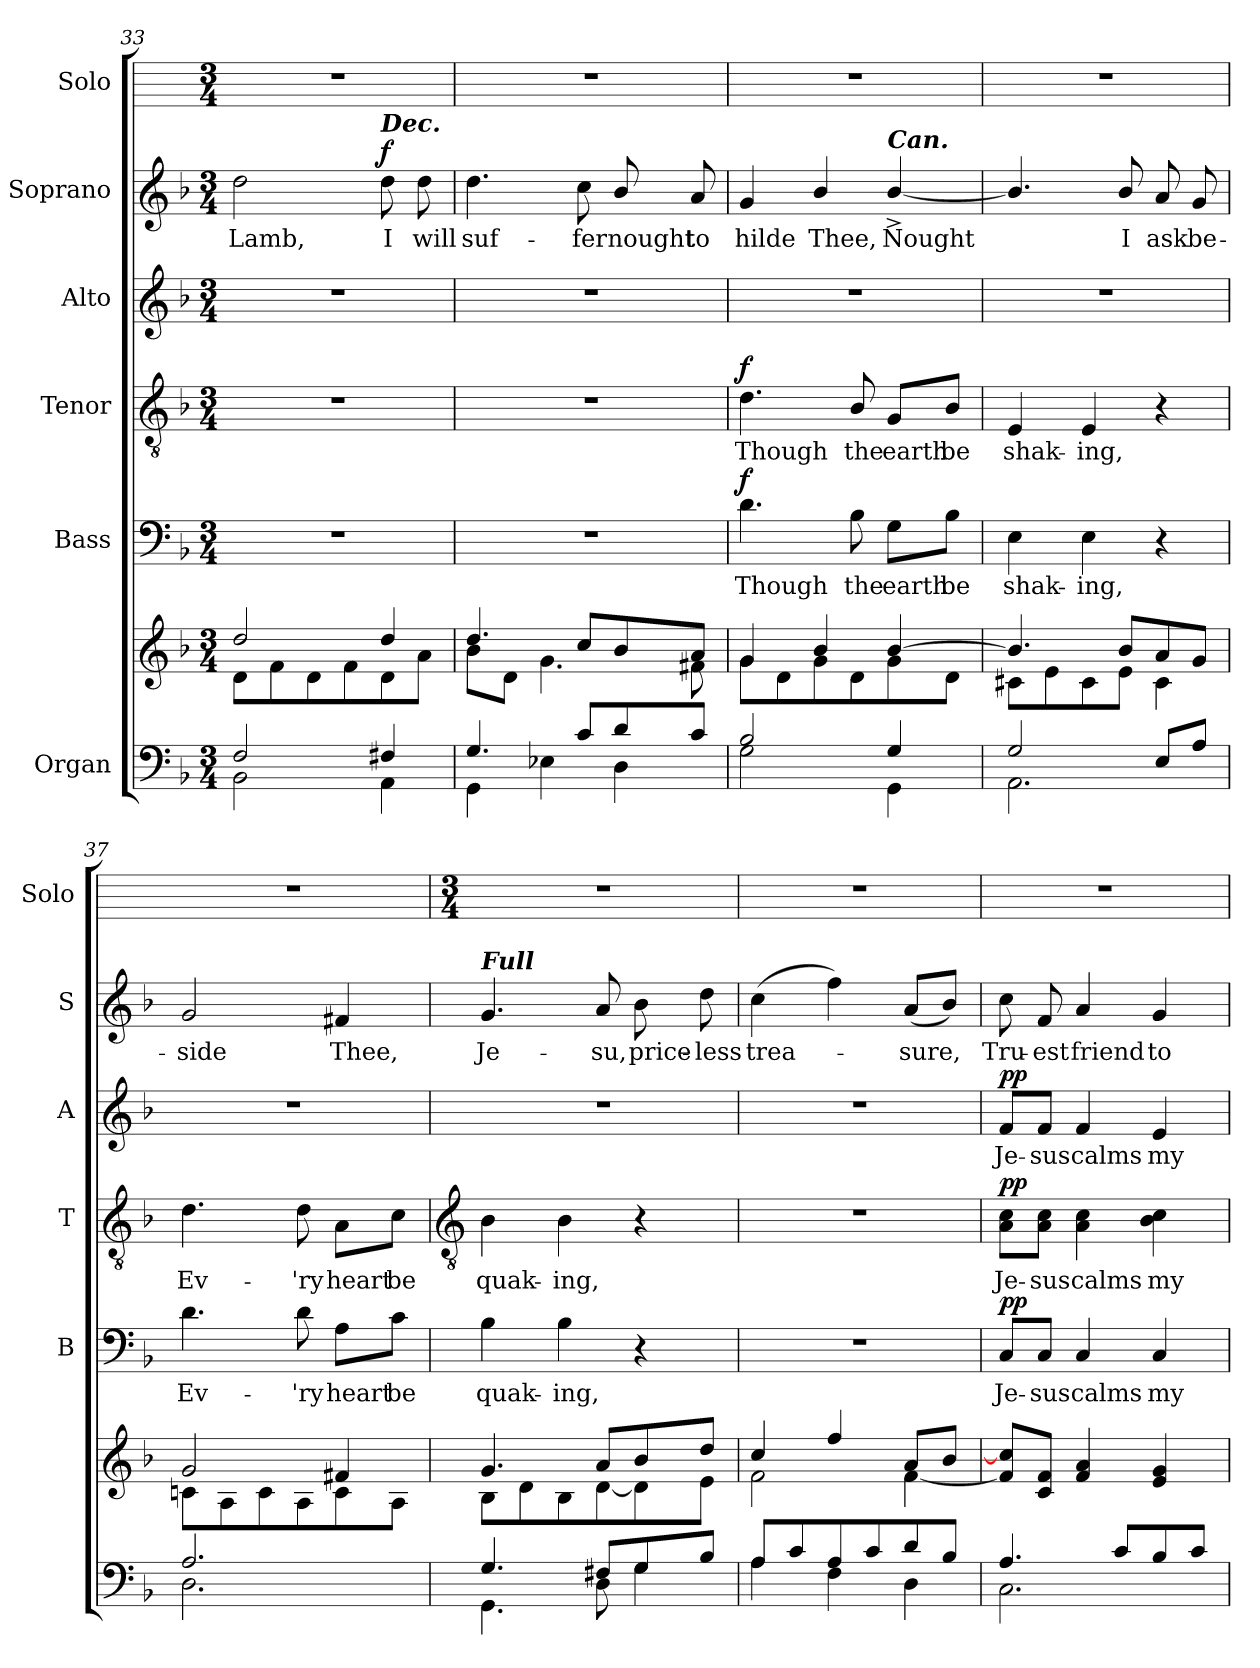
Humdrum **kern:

**kern	**kern	**kern	**text	**dynam	**kern	**text	**dynam	**kern	**text	**dynam	**kern	**text	**dynam	**kern
*part6	*part6	*part5	*part5	*part5	*part4	*part4	*part4	*part3	*part3	*part3	*part2	*part2	*part2	*part1
*staff7	*staff6	*staff5	*staff5	*staff5	*staff4	*staff4	*staff4	*staff3	*staff3	*staff3	*staff2	*staff2	*staff2	*staff1
*I"Organ	*	*I"Bass	*	*	*I"Tenor	*	*	*I"Alto	*	*	*I"Soprano	*	*	*I"Solo
*	*	*I'B	*	*	*I'T	*	*	*I'A	*	*	*I'S	*	*	*I'Solo
!!LO:LB:g=z
*clefF4	*clefG2	*clefF4	*	*	*clefGv2	*	*	*clefG2	*	*	*clefG2	*	*	*
*k[b-]	*k[b-]	*k[b-]	*	*	*k[b-]	*	*	*k[b-]	*	*	*k[b-]	*	*	*
*F:	*F:	*F:	*	*	*F:	*	*	*F:	*	*	*F:	*	*	*
*M3/4	*M3/4	*M3/4	*	*	*M3/4	*	*	*M3/4	*	*	*M3/4	*	*	*M3/4
=33	=33	=33	=33	=33	=33	=33	=33	=33	=33	=33	=33	=33	=33	=33
*^	*^	*	*	*	*	*	*	*	*	*	*	*	*	*
!	!	!	!	!LO:N:vis=1	!	!	!LO:N:vis=1	!	!	!LO:N:vis=1	!	!	!	!LO:LY:b	!	!
2F/	2BB-\	2dd/	8d\L	2.r	.	.	2.r	.	.	2.r	.	.	2dd	Lamb,	.	2.r
.	.	.	8f\	.	.	.	.	.	.	.	.	.	.	.	.	.
.	.	.	8d\	.	.	.	.	.	.	.	.	.	.	.	.	.
.	.	.	8f\	.	.	.	.	.	.	.	.	.	.	.	.	.
!	!	!	!	!	!	!	!	!	!	!	!	!	!LO:TX:a:Bi:t=Dec.	!	!	!
!	!	!	!	!	!	!	!	!	!	!	!	!	!	!LO:LY:b	!LO:DY:b	!
4F#X/	4AA\	4dd/	8d\	.	.	.	.	.	.	.	.	.	8dd	I	f	.
!	!	!	!	!	!	!	!	!	!	!	!	!	!	!LO:LY:b	!	!
.	.	.	8a\J	.	.	.	.	.	.	.	.	.	8dd	will	.	.
=34	=34	=34	=34	=34	=34	=34	=34	=34	=34	=34	=34	=34	=34	=34	=34	=34
!	!	!	!	!LO:N:vis=1	!	!	!LO:N:vis=1	!	!	!LO:N:vis=1	!	!	!	!LO:LY:b	!	!
4.G/	4GG\	4.dd/	8b-\L	2.r	.	.	2.r	.	.	2.r	.	.	4.dd	suf-	.	2.r
.	.	.	8d\J	.	.	.	.	.	.	.	.	.	.	.	.	.
.	4E-X\	.	4.g\	.	.	.	.	.	.	.	.	.	.	.	.	.
!	!	!	!	!	!	!	!	!	!	!	!	!	!	!LO:LY:b	!	!
8c/L	.	8cc/L	.	.	.	.	.	.	.	.	.	.	8cc	-fer	.	.
!	!	!	!	!	!	!	!	!	!	!	!	!	!	!LO:LY:b	!	!
8d/	4D\	8b-/	.	.	.	.	.	.	.	.	.	.	8b-/	nought	.	.
!	!	!	!	!	!	!	!	!	!	!	!	!	!	!LO:LY:b	!	!
8c/J	.	8a/J	8f#X\	.	.	.	.	.	.	.	.	.	8a	to	.	.
=35	=35	=35	=35	=35	=35	=35	=35	=35	=35	=35	=35	=35	=35	=35	=35	=35
!	!	!	!	!	!LO:LY:b	!LO:DY:b	!	!LO:LY:b	!LO:DY:b	!LO:N:vis=1	!	!	!	!LO:LY:b	!	!
2B-/	2G\	4g/	8g\L	4.d	Though	f	4.d	Though	f	2.r	.	.	4g	hilde	.	2.r
.	.	.	8d\	.	.	.	.	.	.	.	.	.	.	.	.	.
!	!	!	!	!	!	!	!	!	!	!	!	!	!	!LO:LY:b	!	!
.	.	4b-/	8g\	.	.	.	.	.	.	.	.	.	4b-/	Thee,	.	.
!	!	!	!	!	!LO:LY:b	!	!	!LO:LY:b	!	!	!	!	!	!	!	!
.	.	.	8d\	8B-	the	.	8B-/	the	.	.	.	.	.	.	.	.
!	!	!	!	!	!	!	!	!	!	!	!	!	!LO:TX:a:Bi:t=Can.	!	!	!
!	!	!	!	!	!LO:LY:b	!	!	!LO:LY:b	!	!	!	!	!	!LO:LY:b	!	!
4G/	4GG\	[4b-/	8g\	8G\L	earth	.	8G/L	earth	.	.	.	.	[4b-^/	Nought	.	.
!	!	!	!	!	!LO:LY:b	!	!	!LO:LY:b	!	!	!	!	!	!	!	!
.	.	.	8d\J	8B-\J	be	.	8B-/J	be	.	.	.	.	.	.	.	.
=36	=36	=36	=36	=36	=36	=36	=36	=36	=36	=36	=36	=36	=36	=36	=36	=36
!	!	!	!	!	!LO:LY:b	!	!	!LO:LY:b	!	!LO:N:vis=1	!	!	!	!	!	!
2G/	2.AA\	4.b-/]	8c#X\L	4E	shak-	.	4E	shak-	.	2.r	.	.	4.b-/]	.	.	2.r
.	.	.	8e\	.	.	.	.	.	.	.	.	.	.	.	.	.
!	!	!	!	!	!LO:LY:b	!	!	!LO:LY:b	!	!	!	!	!	!	!	!
.	.	.	8c#\	4E	-ing,	.	4E	-ing,	.	.	.	.	.	.	.	.
!	!	!	!	!	!	!	!	!	!	!	!	!	!	!LO:LY:b	!	!
.	.	8b-/L	8e\J	.	.	.	.	.	.	.	.	.	8b-/	I	.	.
!	!	!	!	!	!	!	!	!	!	!	!	!	!	!LO:LY:b	!	!
8E/L	.	8a/	4c#\	4r	.	.	4r	.	.	.	.	.	8a	ask	.	.
!	!	!	!	!	!	!	!	!	!	!	!	!	!	!LO:LY:b	!	!
8A/J	.	8g/J	.	.	.	.	.	.	.	.	.	.	8g	be-	.	.
=37	=37	=37	=37	=37	=37	=37	=37	=37	=37	=37	=37	=37	=37	=37	=37	=37
!	!	!	!	!	!LO:LY:b	!	!	!LO:LY:b	!	!LO:N:vis=1	!	!	!	!LO:LY:b	!	!
2.A/	2.D\	2g/	8cn\L	4.d	Ev-	.	4.d	Ev-	.	2.r	.	.	2g	-side	.	2.r
.	.	.	8A\	.	.	.	.	.	.	.	.	.	.	.	.	.
.	.	.	8c\	.	.	.	.	.	.	.	.	.	.	.	.	.
!	!	!	!	!	!LO:LY:b	!	!	!LO:LY:b	!	!	!	!	!	!	!	!
.	.	.	8A\	8d	-'ry	.	8d	-'ry	.	.	.	.	.	.	.	.
!	!	!	!	!	!LO:LY:b	!	!	!LO:LY:b	!	!	!	!	!	!LO:LY:b	!	!
.	.	4f#X/	8c\	8A\L	heart	.	8A\L	heart	.	.	.	.	4f#X	Thee,	.	.
!	!	!	!	!	!LO:LY:b	!	!	!LO:LY:b	!	!	!	!	!	!	!	!
.	.	.	8A\J	8c\J	be	.	8c\J	be	.	.	.	.	.	.	.	.
!!LO:LB:g=z
=38	=38	=38	=38	=38	=38	=38	=38	=38	=38	=38	=38	=38	=38	=38	=38	=38
*	*	*	*	*	*	*	*clefGv2	*	*	*	*	*	*	*	*	*
*	*	*	*	*	*	*	*	*	*	*	*	*	*	*	*	*M3/4
!	!	!	!	!	!	!	!	!	!	!	!	!	!LO:TX:a:Bi:t=Full	!	!	!
!	!	!	!	!	!LO:LY:b	!	!	!LO:LY:b	!	!LO:N:vis=1	!	!	!	!LO:LY:b	!	!
4.G/	4.GG\	4.g/	8B-\L	4B-	quak-	.	4B-	quak-	.	2.r	.	.	4.g	Je-	.	2.r
.	.	.	8d\	.	.	.	.	.	.	.	.	.	.	.	.	.
!	!	!	!	!	!LO:LY:b	!	!	!LO:LY:b	!	!	!	!	!	!	!	!
.	.	.	8B-\	4B-	-ing,	.	4B-	-ing,	.	.	.	.	.	.	.	.
!	!	!	!	!	!	!	!	!	!	!	!	!	!	!LO:LY:b	!	!
8F#X/L	8D\	8a/L	[8d\	.	.	.	.	.	.	.	.	.	8a	-su,	.	.
!	!	!	!	!	!	!	!	!	!	!	!	!	!	!LO:LY:b	!	!
8G/	4G\	8b-/	8d\]	4r	.	.	4r	.	.	.	.	.	8b-	price-	.	.
!	!	!	!	!	!	!	!	!	!	!	!	!	!	!LO:LY:b	!	!
8B-/J	.	8dd/J	8e\J	.	.	.	.	.	.	.	.	.	8dd	-less	.	.
=39	=39	=39	=39	=39	=39	=39	=39	=39	=39	=39	=39	=39	=39	=39	=39	=39
!	!	!	!	!LO:N:vis=1	!	!	!LO:N:vis=1	!	!	!LO:N:vis=1	!	!	!	!LO:LY:b	!	!
8A/L	4A\	4cc/	2f\	2.r	.	.	2.r	.	.	2.r	.	.	(>4cc	trea-	.	2.r
8c/	.	.	.	.	.	.	.	.	.	.	.	.	.	.	.	.
8A/	4F\	4ff/	.	.	.	.	.	.	.	.	.	.	4ff)	.	.	.
8c/	.	.	.	.	.	.	.	.	.	.	.	.	.	.	.	.
!	!	!	!	!	!	!	!	!	!	!	!	!	!	!LO:LY:b	!	!
8d/	4D\	8a/L	[4f\	.	.	.	.	.	.	.	.	.	(<8aL	sure,	.	.
8B-/J	.	8b-/J	.	.	.	.	.	.	.	.	.	.	8b-J)	.	.	.
=40	=40	=40	=40	=40	=40	=40	=40	=40	=40	=40	=40	=40	=40	=40	=40	=40
!	!	!	!	!	!LO:LY:b	!LO:DY:b	!	!LO:LY:b	!LO:DY:b	!	!LO:LY:b	!LO:DY:b	!	!LO:LY:b	!	!
4.A/	2.C\	4ryy	8f/] 8cc/]L	8C/L	Je-	pp	8A\ 8c\L	Je-	pp	8f/L	Je-	pp	8cc	Tru-	.	2.r
!	!	!	!	!	!LO:LY:b	!	!	!LO:LY:b	!	!	!LO:LY:b	!	!	!LO:LY:b	!	!
.	.	.	8c/ 8f/J	8C/J	-sus	.	8A\ 8c\J	-sus	.	8f/J	-sus	.	8f	-est	.	.
!	!	!	!	!	!LO:LY:b	!	!	!LO:LY:b	!	!	!LO:LY:b	!	!	!LO:LY:b	!	!
.	.	4f/ 4a/	2ryy	4C	calms	.	4A 4c	calms	.	4f	calms	.	4a	friend	.	.
8c/L	.	.	.	.	.	.	.	.	.	.	.	.	.	.	.	.
!	!	!	!	!	!LO:LY:b	!	!	!LO:LY:b	!	!	!LO:LY:b	!	!	!LO:LY:b	!	!
8B-/	.	4e/ 4g/	.	4C/	my	.	4B- 4c	my	.	4e	my	.	4g	to	.	.
8c/J	.	.	.	.	.	.	.	.	.	.	.	.	.	.	.	.
*v	*v	*	*	*	*	*	*	*	*	*	*	*	*	*	*	*
*	*v	*v	*	*	*	*	*	*	*	*	*	*	*	*	*
=	=	=	=	=	=	=	=	=	=	=	=	=	=	=
*-	*-	*-	*-	*-	*-	*-	*-	*-	*-	*-	*-	*-	*-	*-
